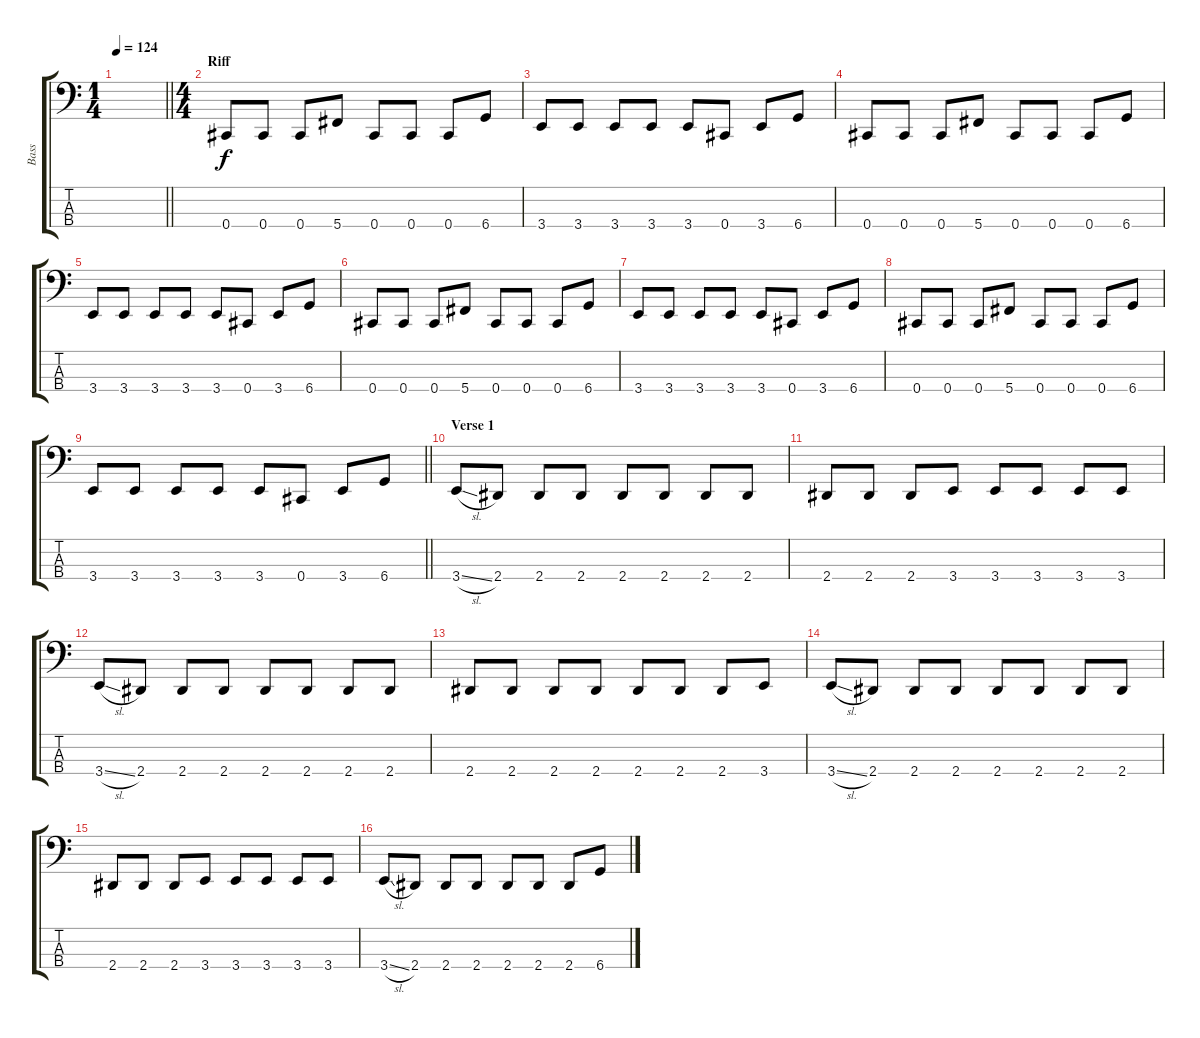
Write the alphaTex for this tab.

\track ("Bass" "Bass") {instrument electricbasspick}
\staff {score tabs}
\tuning (E2 B1 Gb1 Db1) {hide}
\ts (1 4)
\tempo 124
\clef f4
\barLineRight lightlight
\ks c
|
\ts (4 4)
\section ("" "Riff")
0.4.8 0.4.8 0.4.8 5.4.8 0.4.8 0.4.8 0.4.8 6.4.8 |
3.4.8 3.4.8 3.4.8 3.4.8 3.4.8 0.4.8 3.4.8 6.4.8 |
0.4.8 0.4.8 0.4.8 5.4.8 0.4.8 0.4.8 0.4.8 6.4.8 |
3.4.8 3.4.8 3.4.8 3.4.8 3.4.8 0.4.8 3.4.8 6.4.8 |
0.4.8 0.4.8 0.4.8 5.4.8 0.4.8 0.4.8 0.4.8 6.4.8 |
3.4.8 3.4.8 3.4.8 3.4.8 3.4.8 0.4.8 3.4.8 6.4.8 |
0.4.8 0.4.8 0.4.8 5.4.8 0.4.8 0.4.8 0.4.8 6.4.8 |
\barLineRight lightlight
3.4.8 3.4.8 3.4.8 3.4.8 3.4.8 0.4.8 3.4.8 6.4.8 |
\section ("" "Verse 1")
3.4{sl}.8 2.4.8 2.4.8 2.4.8 2.4.8 2.4.8 2.4.8 2.4.8 |
2.4.8 2.4.8 2.4.8 3.4.8 3.4.8 3.4.8 3.4.8 3.4.8 |
3.4{sl}.8 2.4.8 2.4.8 2.4.8 2.4.8 2.4.8 2.4.8 2.4.8 |
2.4.8 2.4.8 2.4.8 2.4.8 2.4.8 2.4.8 2.4.8 3.4.8 |
3.4{sl}.8 2.4.8 2.4.8 2.4.8 2.4.8 2.4.8 2.4.8 2.4.8 |
2.4.8 2.4.8 2.4.8 3.4.8 3.4.8 3.4.8 3.4.8 3.4.8 |
3.4{sl}.8 2.4.8 2.4.8 2.4.8 2.4.8 2.4.8 2.4.8 6.4.8
